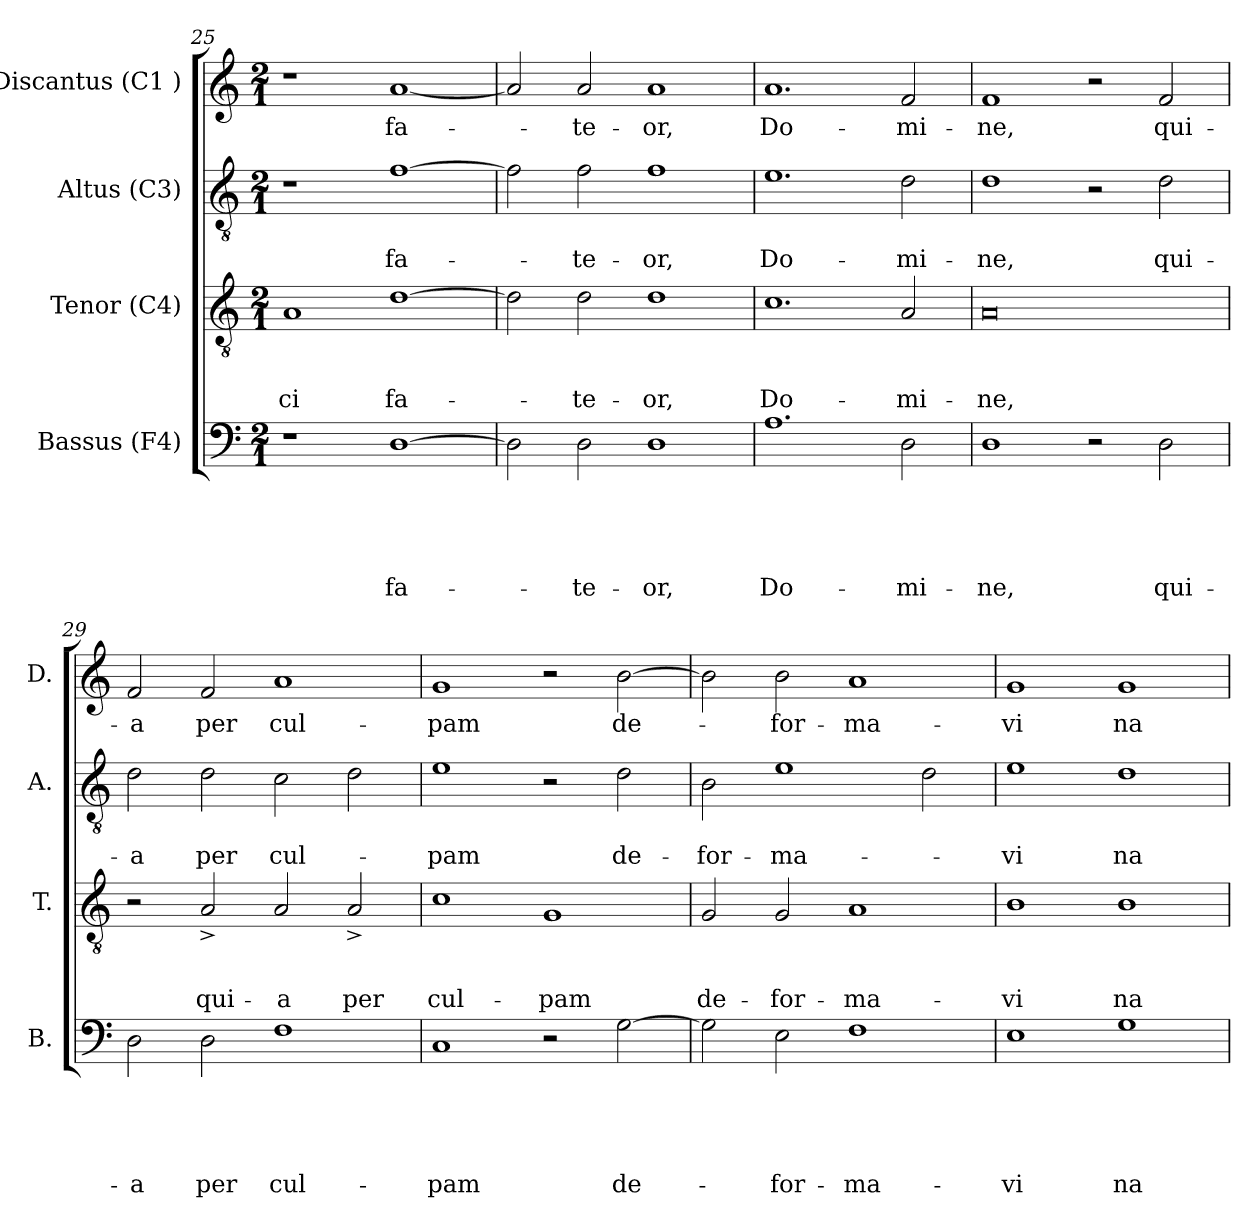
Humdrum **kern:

**kern	**text	**text	**text	**text	**text	**kern	**text	**text	**text	**kern	**text	**text	**kern	**text
*part4	*part4	*part4	*part4	*part4	*part4	*part3	*part3	*part3	*part3	*part2	*part2	*part2	*part1	*part1
*staff4	*staff4	*staff4	*staff4	*staff4	*staff4	*staff3	*staff3	*staff3	*staff3	*staff2	*staff2	*staff2	*staff1	*staff1
*I"Bassus (F4)	*	*	*	*	*	*I"Tenor (C4)	*	*	*	*I"Altus (C3)	*	*	*I"Discantus (C1 )	*
*I'B.	*	*	*	*	*	*I'T.	*	*	*	*I'A.	*	*	*I'D.	*
*clefF4	*	*	*	*	*	*clefGv2	*	*	*	*clefGv2	*	*	*clefG2	*
*k[]	*	*	*	*	*	*k[]	*	*	*	*k[]	*	*	*k[]	*
*C:	*	*	*	*	*	*C:	*	*	*	*C:	*	*	*C:	*
*M2/1	*	*	*	*	*	*M2/1	*	*	*	*M2/1	*	*	*M2/1	*
=25	=25	=25	=25	=25	=25	=25	=25	=25	=25	=25	=25	=25	=25	=25
!	!	!	!	!	!	!	!	!	!LO:LY:b	!	!	!	!	!
1r	.	.	.	.	.	1A	.	.	-ci	1r	.	.	1r	.
!	!	!	!	!	!LO:LY:b	!	!	!	!LO:LY:b	!	!	!LO:LY:b	!	!LO:LY:b
[>1D	.	.	.	.	fa-	[>1d	.	.	fa-	[>1f	.	fa-	[<1a	fa-
=26	=26	=26	=26	=26	=26	=26	=26	=26	=26	=26	=26	=26	=26	=26
2D\]	.	.	.	.	.	2d\]	.	.	.	2f\]	.	.	2a/]	.
!	!	!	!	!	!LO:LY:b	!	!	!	!LO:LY:b	!	!	!LO:LY:b	!	!LO:LY:b
2D\	.	.	.	.	-te-	2d\	.	.	-te-	2f\	.	-te-	2a/	-te-
!	!	!	!	!	!LO:LY:b	!	!	!	!LO:LY:b	!	!	!LO:LY:b	!	!LO:LY:b
1D	.	.	.	.	-or,	1d	.	.	-or,	1f	.	-or,	1a	-or,
=27	=27	=27	=27	=27	=27	=27	=27	=27	=27	=27	=27	=27	=27	=27
!	!	!	!	!	!LO:LY:b	!	!	!	!LO:LY:b	!	!	!LO:LY:b	!	!LO:LY:b
1.A	.	.	.	.	Do-	1.c	.	.	Do-	1.e	.	Do-	1.a	Do-
!	!	!	!	!	!LO:LY:b	!	!	!	!LO:LY:b	!	!	!LO:LY:b	!	!LO:LY:b
2D\	.	.	.	.	-mi-	2A/	.	.	-mi-	2d\	.	-mi-	2f/	-mi-
=28	=28	=28	=28	=28	=28	=28	=28	=28	=28	=28	=28	=28	=28	=28
!	!	!	!	!	!LO:LY:b	!	!	!	!LO:LY:b	!	!	!LO:LY:b	!	!LO:LY:b
1D	.	.	.	.	-ne,	0A	.	.	-ne,	1d	.	-ne,	1f	-ne,
2r	.	.	.	.	.	.	.	.	.	2r	.	.	2r	.
!	!	!	!	!	!LO:LY:b	!	!	!	!	!	!	!LO:LY:b	!	!LO:LY:b
2D\	.	.	.	.	qui-	.	.	.	.	2d\	.	qui-	2f/	qui-
!!LO:LB:g=z
=29	=29	=29	=29	=29	=29	=29	=29	=29	=29	=29	=29	=29	=29	=29
!	!	!	!	!	!LO:LY:b	!	!	!	!	!	!	!LO:LY:b	!	!LO:LY:b
2D\	.	.	.	.	-a	2r	.	.	.	2d\	.	-a	2f/	-a
!	!	!	!	!	!LO:LY:b	!	!	!	!LO:LY:b	!	!	!LO:LY:b	!	!LO:LY:b
2D\	.	.	.	.	per	2A^</	.	.	qui-	2d\	.	per	2f/	per
!	!	!	!	!	!LO:LY:b	!	!	!	!LO:LY:b	!	!	!LO:LY:b	!	!LO:LY:b
1F	.	.	.	.	cul-	2A/	.	.	-a	2c\	.	cul-	1a	cul-
!	!	!	!	!	!	!	!	!	!LO:LY:b	!	!	!	!	!
.	.	.	.	.	.	2A^</	.	.	per	2d\	.	.	.	.
=30	=30	=30	=30	=30	=30	=30	=30	=30	=30	=30	=30	=30	=30	=30
!	!	!	!	!	!LO:LY:b	!	!	!	!LO:LY:b	!	!	!LO:LY:b	!	!LO:LY:b
1C	.	.	.	.	-pam	1c	.	.	cul-	1e	.	-pam	1g	-pam
!	!	!	!	!	!	!	!	!	!LO:LY:b	!	!	!	!	!
2r	.	.	.	.	.	1G	.	.	-pam	2r	.	.	2r	.
!	!	!	!	!	!LO:LY:b	!	!	!	!	!	!	!LO:LY:b	!	!LO:LY:b
[>2G\	.	.	.	.	de-	.	.	.	.	2d\	.	de-	[>2b\	de-
=31	=31	=31	=31	=31	=31	=31	=31	=31	=31	=31	=31	=31	=31	=31
!	!	!	!	!	!	!	!	!	!LO:LY:b	!	!	!LO:LY:b	!	!
2G\]	.	.	.	.	.	2G/	.	.	de-	2B\	.	-for-	2b\]	.
!	!	!	!	!	!LO:LY:b	!	!	!	!LO:LY:b	!	!	!LO:LY:b	!	!LO:LY:b
2E\	.	.	.	.	-for-	2G/	.	.	-for-	1e	.	-ma-	2b\	-for-
!	!	!	!	!	!LO:LY:b	!	!	!	!LO:LY:b	!	!	!	!	!LO:LY:b
1F	.	.	.	.	-ma-	1A	.	.	-ma-	.	.	.	1a	-ma-
.	.	.	.	.	.	.	.	.	.	2d\	.	.	.	.
=32	=32	=32	=32	=32	=32	=32	=32	=32	=32	=32	=32	=32	=32	=32
!	!	!	!	!	!LO:LY:b	!	!	!	!LO:LY:b	!	!	!LO:LY:b	!	!LO:LY:b
1E	.	.	.	.	-vi	1B	.	.	-vi	1e	.	-vi	1g	-vi
!	!	!	!	!	!LO:LY:b	!	!	!	!LO:LY:b	!	!	!LO:LY:b	!	!LO:LY:b
1G	.	.	.	.	na-	1B	.	.	na-	1d	.	na-	1g	na-
=	=	=	=	=	=	=	=	=	=	=	=	=	=	=
*-	*-	*-	*-	*-	*-	*-	*-	*-	*-	*-	*-	*-	*-	*-
